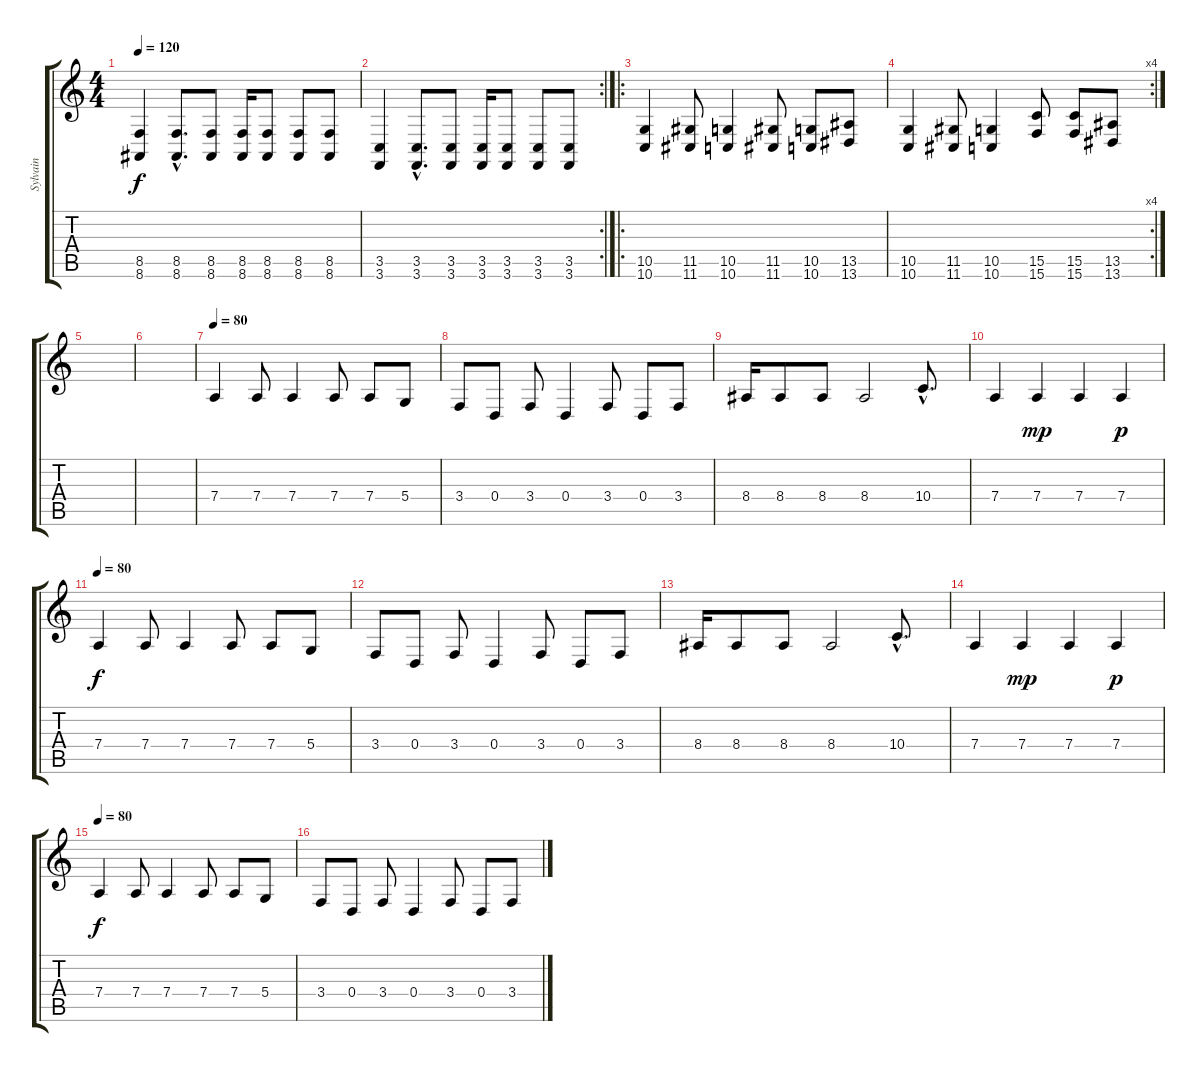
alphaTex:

\track ("Sylvain" "Sylvain") {instrument lead2sawtooth}
\staff {score tabs}
\tuning (E4 B3 G3 D3 A2 D2) {hide}
\ts (4 4)
\tempo 120
\clef g2
\ks c
(8.5 8.6).4{dy f} (8.5{hac} 8.6{hac}).8{d} (8.5 8.6).8 (8.5 8.6).16 (8.5 8.6).8 (8.5 8.6).8 (8.5 8.6).8 |
\rc 2
(3.5 3.6).4 (3.5{hac} 3.6{hac}).8{d} (3.5 3.6).8 (3.5 3.6).16 (3.5 3.6).8 (3.5 3.6).8 (3.5 3.6).8 |
\ro
(10.5 10.6).4{instrument distortionguitar} (11.5 11.6).8 (10.5 10.6).4 (11.5 11.6).8 (10.5 10.6).8 (13.5 13.6).8 |
\rc 4
(10.5 10.6).4 (11.5 11.6).8 (10.5 10.6).4 (15.5 15.6).8 (15.5 15.6).8 (13.5 13.6).8 |
|
|
\tempo 80
7.4.4{volume 16 instrument acousticguitarsteel} 7.4.8 7.4.4 7.4.8 7.4.8 5.4.8 |
3.4.8 0.4.8 3.4.8 0.4.4 3.4.8 0.4.8 3.4.8 |
8.4.16 8.4.8 8.4.8 8.4.2 10.4{hac}.8{d} |
7.4.4 7.4.4{dy mp} 7.4.4 7.4.4{dy p} |
\tempo 80
7.4.4{dy f volume 16 instrument acousticguitarsteel} 7.4.8 7.4.4 7.4.8 7.4.8 5.4.8 |
3.4.8 0.4.8 3.4.8 0.4.4 3.4.8 0.4.8 3.4.8 |
8.4.16 8.4.8 8.4.8 8.4.2 10.4{hac}.8{d} |
7.4.4 7.4.4{dy mp} 7.4.4 7.4.4{dy p} |
\tempo 80
7.4.4{dy f} 7.4.8 7.4.4 7.4.8 7.4.8 5.4.8 |
3.4.8 0.4.8 3.4.8 0.4.4 3.4.8 0.4.8 3.4.8
